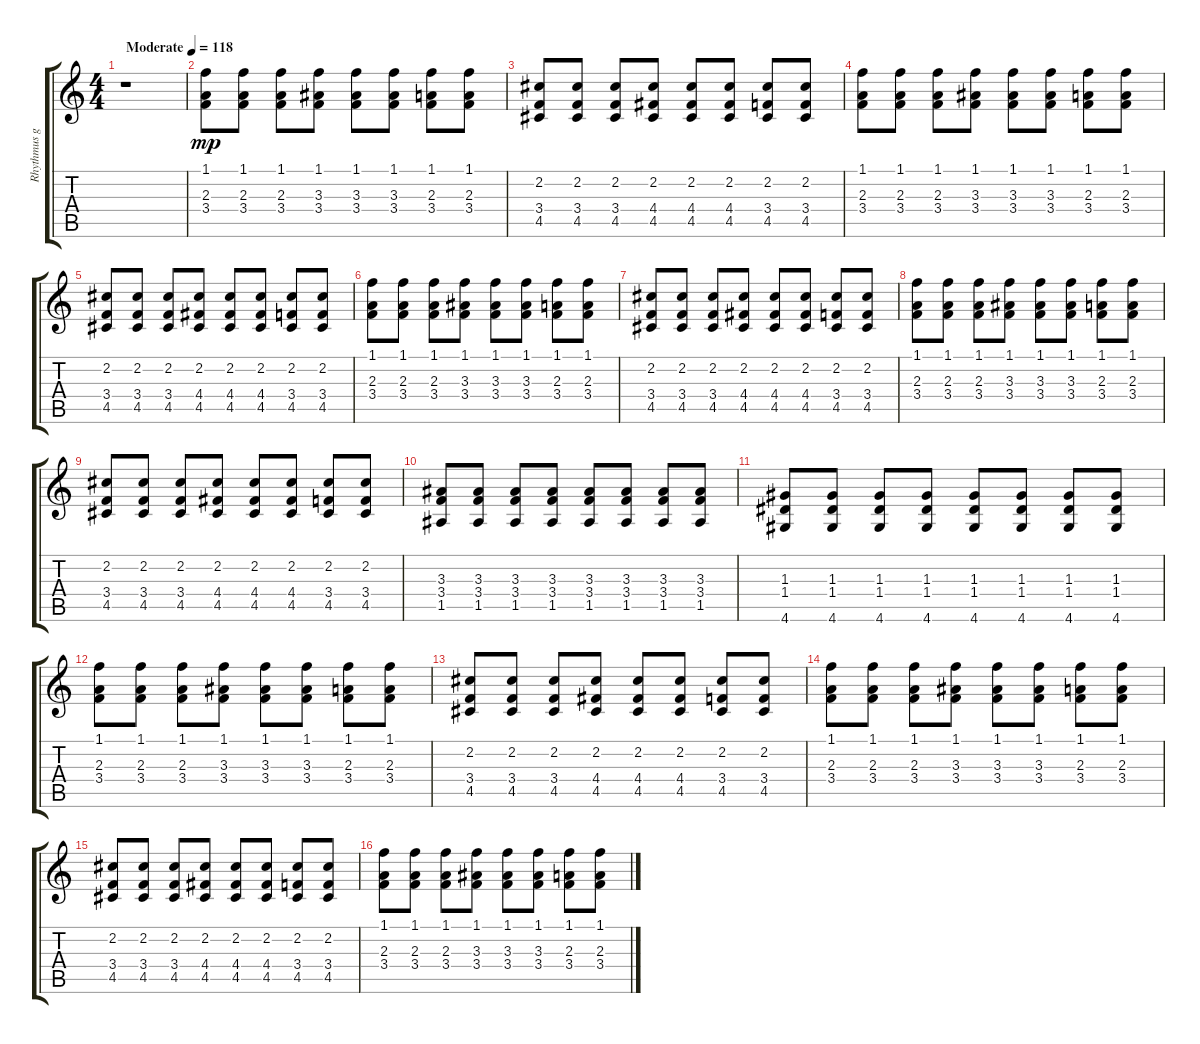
\track ("Rhythmus gitarre" "Rhythmus g") {instrument acousticguitarsteel}
\staff {score tabs}
\tuning (E4 B3 G3 D3 A2 E2) {hide}
\ts (4 4)
\tempo (118 "Moderate")
\clef g2
\ks c
r.1{dy mp instrument acousticguitarsteel} |
(1.1 2.3 3.4).8 (1.1 2.3 3.4).8 (1.1 2.3 3.4).8 (1.1 3.3 3.4).8 (1.1 3.3 3.4).8 (1.1 3.3 3.4).8 (1.1 2.3 3.4).8 (1.1 2.3 3.4).8 |
(2.2 3.4 4.5).8 (2.2 3.4 4.5).8 (2.2 3.4 4.5).8 (2.2 4.4 4.5).8 (2.2 4.4 4.5).8 (2.2 4.4 4.5).8 (2.2 3.4 4.5).8 (2.2 3.4 4.5).8 |
(1.1 2.3 3.4).8 (1.1 2.3 3.4).8 (1.1 2.3 3.4).8 (1.1 3.3 3.4).8 (1.1 3.3 3.4).8 (1.1 3.3 3.4).8 (1.1 2.3 3.4).8 (1.1 2.3 3.4).8 |
(2.2 3.4 4.5).8 (2.2 3.4 4.5).8 (2.2 3.4 4.5).8 (2.2 4.4 4.5).8 (2.2 4.4 4.5).8 (2.2 4.4 4.5).8 (2.2 3.4 4.5).8 (2.2 3.4 4.5).8 |
(1.1 2.3 3.4).8 (1.1 2.3 3.4).8 (1.1 2.3 3.4).8 (1.1 3.3 3.4).8 (1.1 3.3 3.4).8 (1.1 3.3 3.4).8 (1.1 2.3 3.4).8 (1.1 2.3 3.4).8 |
(2.2 3.4 4.5).8 (2.2 3.4 4.5).8 (2.2 3.4 4.5).8 (2.2 4.4 4.5).8 (2.2 4.4 4.5).8 (2.2 4.4 4.5).8 (2.2 3.4 4.5).8 (2.2 3.4 4.5).8 |
(1.1 2.3 3.4).8 (1.1 2.3 3.4).8 (1.1 2.3 3.4).8 (1.1 3.3 3.4).8 (1.1 3.3 3.4).8 (1.1 3.3 3.4).8 (1.1 2.3 3.4).8 (1.1 2.3 3.4).8 |
(2.2 3.4 4.5).8 (2.2 3.4 4.5).8 (2.2 3.4 4.5).8 (2.2 4.4 4.5).8 (2.2 4.4 4.5).8 (2.2 4.4 4.5).8 (2.2 3.4 4.5).8 (2.2 3.4 4.5).8 |
(3.3 3.4 1.5).8 (3.3 3.4 1.5).8 (3.3 3.4 1.5).8 (3.3 3.4 1.5).8 (3.3 3.4 1.5).8 (3.3 3.4 1.5).8 (3.3 3.4 1.5).8 (3.3 3.4 1.5).8 |
(1.3 1.4 4.6).8 (1.3 1.4 4.6).8 (1.3 1.4 4.6).8 (1.3 1.4 4.6).8 (1.3 1.4 4.6).8 (1.3 1.4 4.6).8 (1.3 1.4 4.6).8 (1.3 1.4 4.6).8 |
(1.1 2.3 3.4).8 (1.1 2.3 3.4).8 (1.1 2.3 3.4).8 (1.1 3.3 3.4).8 (1.1 3.3 3.4).8 (1.1 3.3 3.4).8 (1.1 2.3 3.4).8 (1.1 2.3 3.4).8 |
(2.2 3.4 4.5).8 (2.2 3.4 4.5).8 (2.2 3.4 4.5).8 (2.2 4.4 4.5).8 (2.2 4.4 4.5).8 (2.2 4.4 4.5).8 (2.2 3.4 4.5).8 (2.2 3.4 4.5).8 |
(1.1 2.3 3.4).8 (1.1 2.3 3.4).8 (1.1 2.3 3.4).8 (1.1 3.3 3.4).8 (1.1 3.3 3.4).8 (1.1 3.3 3.4).8 (1.1 2.3 3.4).8 (1.1 2.3 3.4).8 |
(2.2 3.4 4.5).8 (2.2 3.4 4.5).8 (2.2 3.4 4.5).8 (2.2 4.4 4.5).8 (2.2 4.4 4.5).8 (2.2 4.4 4.5).8 (2.2 3.4 4.5).8 (2.2 3.4 4.5).8 |
(1.1 2.3 3.4).8 (1.1 2.3 3.4).8 (1.1 2.3 3.4).8 (1.1 3.3 3.4).8 (1.1 3.3 3.4).8 (1.1 3.3 3.4).8 (1.1 2.3 3.4).8 (1.1 2.3 3.4).8
